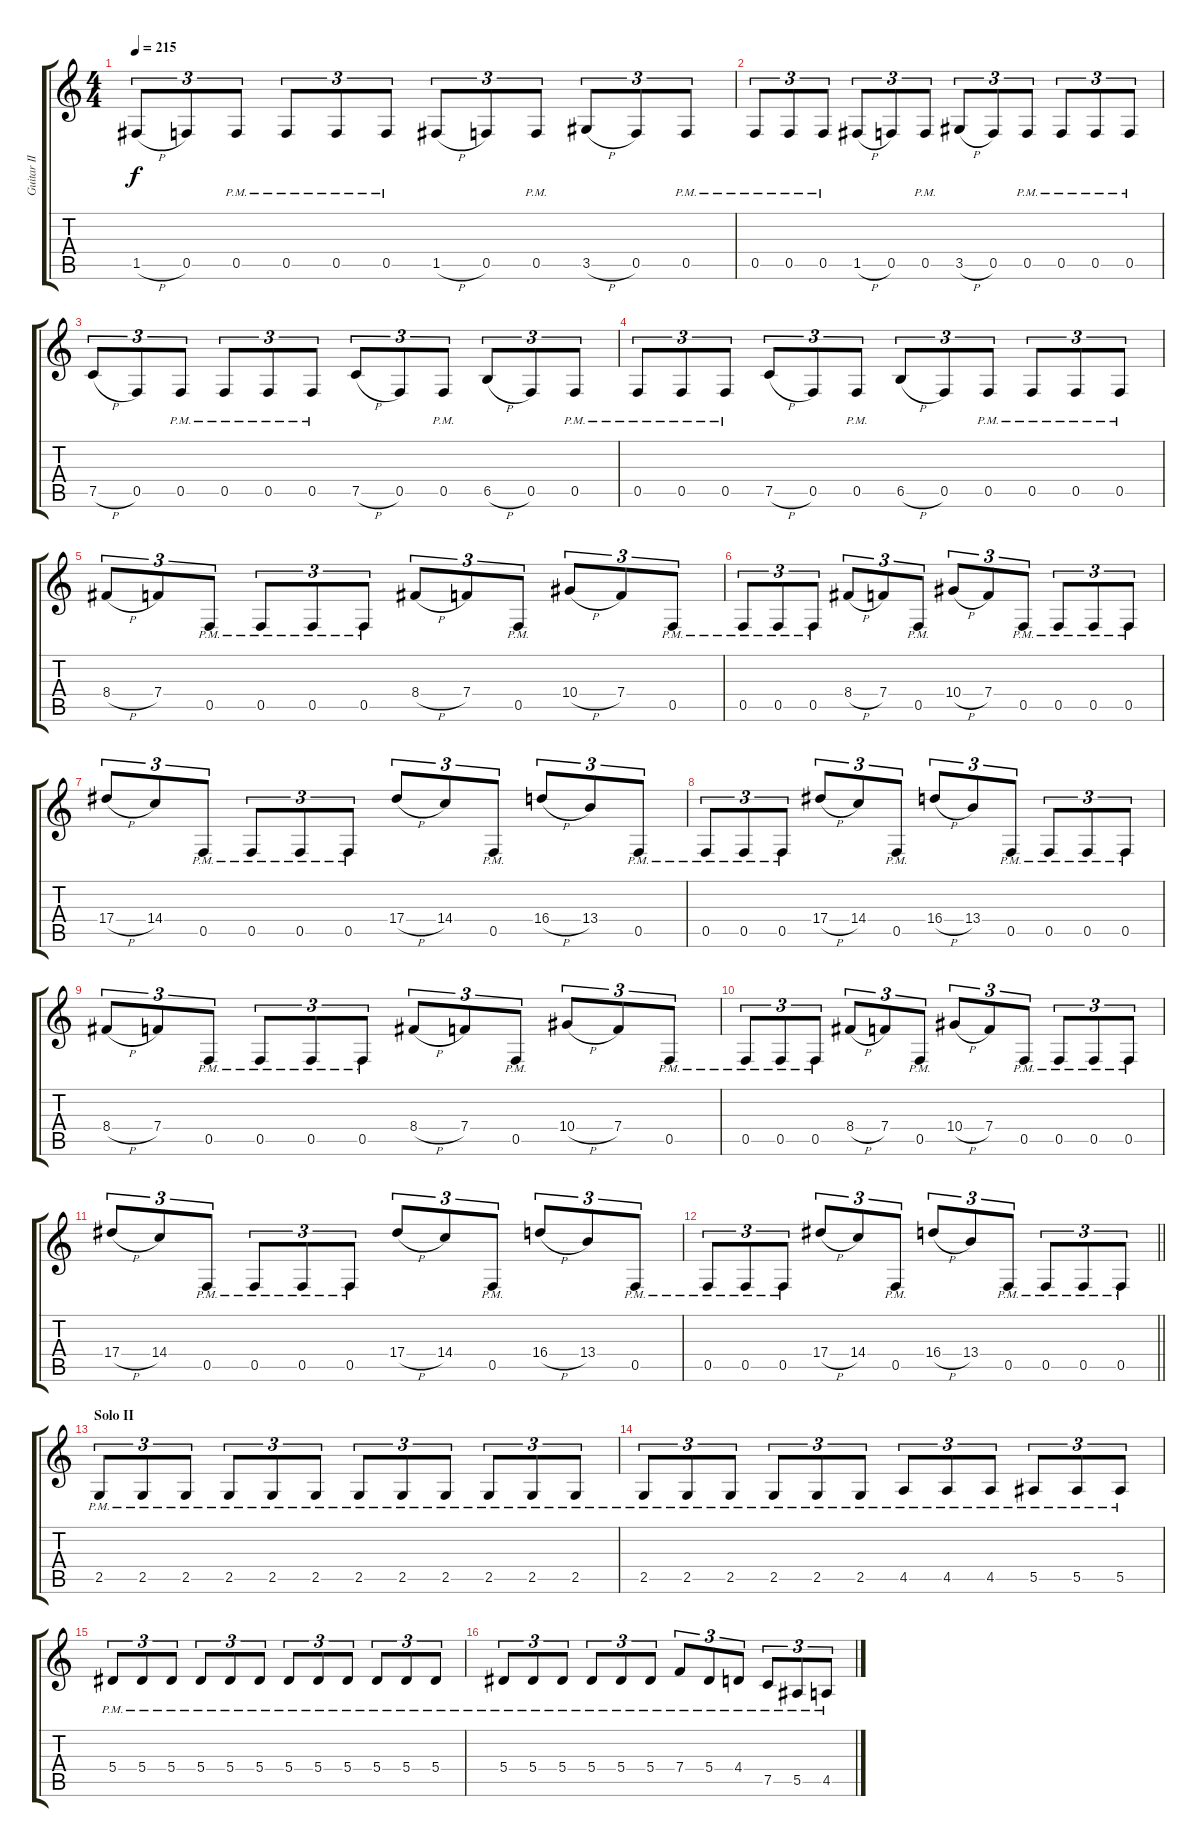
\track ("Guitar II" "Guitar II") {instrument overdrivenguitar}
\staff {score tabs}
\tuning (C4 G3 Eb3 Bb2 F2 C2) {hide}
\ts (4 4)
\tempo 215
\clef g2
\ks c
1.5{h}.8{tu (3 2) dy f} 0.5.8{tu (3 2)} 0.5{pm}.8{tu (3 2)} 0.5{pm}.8{tu (3 2)} 0.5{pm}.8{tu (3 2)} 0.5{pm}.8{tu (3 2)} 1.5{h}.8{tu (3 2)} 0.5.8{tu (3 2)} 0.5{pm}.8{tu (3 2)} 3.5{h}.8{tu (3 2)} 0.5.8{tu (3 2)} 0.5{pm}.8{tu (3 2)} |
0.5{pm}.8{tu (3 2)} 0.5{pm}.8{tu (3 2)} 0.5{pm}.8{tu (3 2)} 1.5{h}.8{tu (3 2)} 0.5.8{tu (3 2)} 0.5{pm}.8{tu (3 2)} 3.5{h}.8{tu (3 2)} 0.5.8{tu (3 2)} 0.5{pm}.8{tu (3 2)} 0.5{pm}.8{tu (3 2)} 0.5{pm}.8{tu (3 2)} 0.5{pm}.8{tu (3 2)} |
7.5{h}.8{tu (3 2)} 0.5.8{tu (3 2)} 0.5{pm}.8{tu (3 2)} 0.5{pm}.8{tu (3 2)} 0.5{pm}.8{tu (3 2)} 0.5{pm}.8{tu (3 2)} 7.5{h}.8{tu (3 2)} 0.5.8{tu (3 2)} 0.5{pm}.8{tu (3 2)} 6.5{h}.8{tu (3 2)} 0.5.8{tu (3 2)} 0.5{pm}.8{tu (3 2)} |
0.5{pm}.8{tu (3 2)} 0.5{pm}.8{tu (3 2)} 0.5{pm}.8{tu (3 2)} 7.5{h}.8{tu (3 2)} 0.5.8{tu (3 2)} 0.5{pm}.8{tu (3 2)} 6.5{h}.8{tu (3 2)} 0.5.8{tu (3 2)} 0.5{pm}.8{tu (3 2)} 0.5{pm}.8{tu (3 2)} 0.5{pm}.8{tu (3 2)} 0.5{pm}.8{tu (3 2)} |
8.4{h}.8{tu (3 2)} 7.4.8{tu (3 2)} 0.5{pm}.8{tu (3 2)} 0.5{pm}.8{tu (3 2)} 0.5{pm}.8{tu (3 2)} 0.5{pm}.8{tu (3 2)} 8.4{h}.8{tu (3 2)} 7.4.8{tu (3 2)} 0.5{pm}.8{tu (3 2)} 10.4{h}.8{tu (3 2)} 7.4.8{tu (3 2)} 0.5{pm}.8{tu (3 2)} |
0.5{pm}.8{tu (3 2)} 0.5{pm}.8{tu (3 2)} 0.5{pm}.8{tu (3 2)} 8.4{h}.8{tu (3 2)} 7.4.8{tu (3 2)} 0.5{pm}.8{tu (3 2)} 10.4{h}.8{tu (3 2)} 7.4.8{tu (3 2)} 0.5{pm}.8{tu (3 2)} 0.5{pm}.8{tu (3 2)} 0.5{pm}.8{tu (3 2)} 0.5{pm}.8{tu (3 2)} |
17.4{h}.8{tu (3 2)} 14.4.8{tu (3 2)} 0.5{pm}.8{tu (3 2)} 0.5{pm}.8{tu (3 2)} 0.5{pm}.8{tu (3 2)} 0.5{pm}.8{tu (3 2)} 17.4{h}.8{tu (3 2)} 14.4.8{tu (3 2)} 0.5{pm}.8{tu (3 2)} 16.4{h}.8{tu (3 2)} 13.4.8{tu (3 2)} 0.5{pm}.8{tu (3 2)} |
0.5{pm}.8{tu (3 2)} 0.5{pm}.8{tu (3 2)} 0.5{pm}.8{tu (3 2)} 17.4{h}.8{tu (3 2)} 14.4.8{tu (3 2)} 0.5{pm}.8{tu (3 2)} 16.4{h}.8{tu (3 2)} 13.4.8{tu (3 2)} 0.5{pm}.8{tu (3 2)} 0.5{pm}.8{tu (3 2)} 0.5{pm}.8{tu (3 2)} 0.5{pm}.8{tu (3 2)} |
8.4{h}.8{tu (3 2)} 7.4.8{tu (3 2)} 0.5{pm}.8{tu (3 2)} 0.5{pm}.8{tu (3 2)} 0.5{pm}.8{tu (3 2)} 0.5{pm}.8{tu (3 2)} 8.4{h}.8{tu (3 2)} 7.4.8{tu (3 2)} 0.5{pm}.8{tu (3 2)} 10.4{h}.8{tu (3 2)} 7.4.8{tu (3 2)} 0.5{pm}.8{tu (3 2)} |
0.5{pm}.8{tu (3 2)} 0.5{pm}.8{tu (3 2)} 0.5{pm}.8{tu (3 2)} 8.4{h}.8{tu (3 2)} 7.4.8{tu (3 2)} 0.5{pm}.8{tu (3 2)} 10.4{h}.8{tu (3 2)} 7.4.8{tu (3 2)} 0.5{pm}.8{tu (3 2)} 0.5{pm}.8{tu (3 2)} 0.5{pm}.8{tu (3 2)} 0.5{pm}.8{tu (3 2)} |
17.4{h}.8{tu (3 2)} 14.4.8{tu (3 2)} 0.5{pm}.8{tu (3 2)} 0.5{pm}.8{tu (3 2)} 0.5{pm}.8{tu (3 2)} 0.5{pm}.8{tu (3 2)} 17.4{h}.8{tu (3 2)} 14.4.8{tu (3 2)} 0.5{pm}.8{tu (3 2)} 16.4{h}.8{tu (3 2)} 13.4.8{tu (3 2)} 0.5{pm}.8{tu (3 2)} |
\barLineRight lightlight
0.5{pm}.8{tu (3 2)} 0.5{pm}.8{tu (3 2)} 0.5{pm}.8{tu (3 2)} 17.4{h}.8{tu (3 2)} 14.4.8{tu (3 2)} 0.5{pm}.8{tu (3 2)} 16.4{h}.8{tu (3 2)} 13.4.8{tu (3 2)} 0.5{pm}.8{tu (3 2)} 0.5{pm}.8{tu (3 2)} 0.5{pm}.8{tu (3 2)} 0.5{pm}.8{tu (3 2)} |
\section ("" "Solo II")
2.5{pm}.8{tu (3 2)} 2.5{pm}.8{tu (3 2)} 2.5{pm}.8{tu (3 2)} 2.5{pm}.8{tu (3 2)} 2.5{pm}.8{tu (3 2)} 2.5{pm}.8{tu (3 2)} 2.5{pm}.8{tu (3 2)} 2.5{pm}.8{tu (3 2)} 2.5{pm}.8{tu (3 2)} 2.5{pm}.8{tu (3 2)} 2.5{pm}.8{tu (3 2)} 2.5{pm}.8{tu (3 2)} |
2.5{pm}.8{tu (3 2)} 2.5{pm}.8{tu (3 2)} 2.5{pm}.8{tu (3 2)} 2.5{pm}.8{tu (3 2)} 2.5{pm}.8{tu (3 2)} 2.5{pm}.8{tu (3 2)} 4.5{pm}.8{tu (3 2)} 4.5{pm}.8{tu (3 2)} 4.5{pm}.8{tu (3 2)} 5.5{pm}.8{tu (3 2)} 5.5{pm}.8{tu (3 2)} 5.5{pm}.8{tu (3 2)} |
5.4{pm}.8{tu (3 2)} 5.4{pm}.8{tu (3 2)} 5.4{pm}.8{tu (3 2)} 5.4{pm}.8{tu (3 2)} 5.4{pm}.8{tu (3 2)} 5.4{pm}.8{tu (3 2)} 5.4{pm}.8{tu (3 2)} 5.4{pm}.8{tu (3 2)} 5.4{pm}.8{tu (3 2)} 5.4{pm}.8{tu (3 2)} 5.4{pm}.8{tu (3 2)} 5.4{pm}.8{tu (3 2)} |
5.4{pm}.8{tu (3 2)} 5.4{pm}.8{tu (3 2)} 5.4{pm}.8{tu (3 2)} 5.4{pm}.8{tu (3 2)} 5.4{pm}.8{tu (3 2)} 5.4{pm}.8{tu (3 2)} 7.4{pm}.8{tu (3 2)} 5.4{pm}.8{tu (3 2)} 4.4{pm}.8{tu (3 2)} 7.5{pm}.8{tu (3 2)} 5.5{pm}.8{tu (3 2)} 4.5{pm}.8{tu (3 2)}
